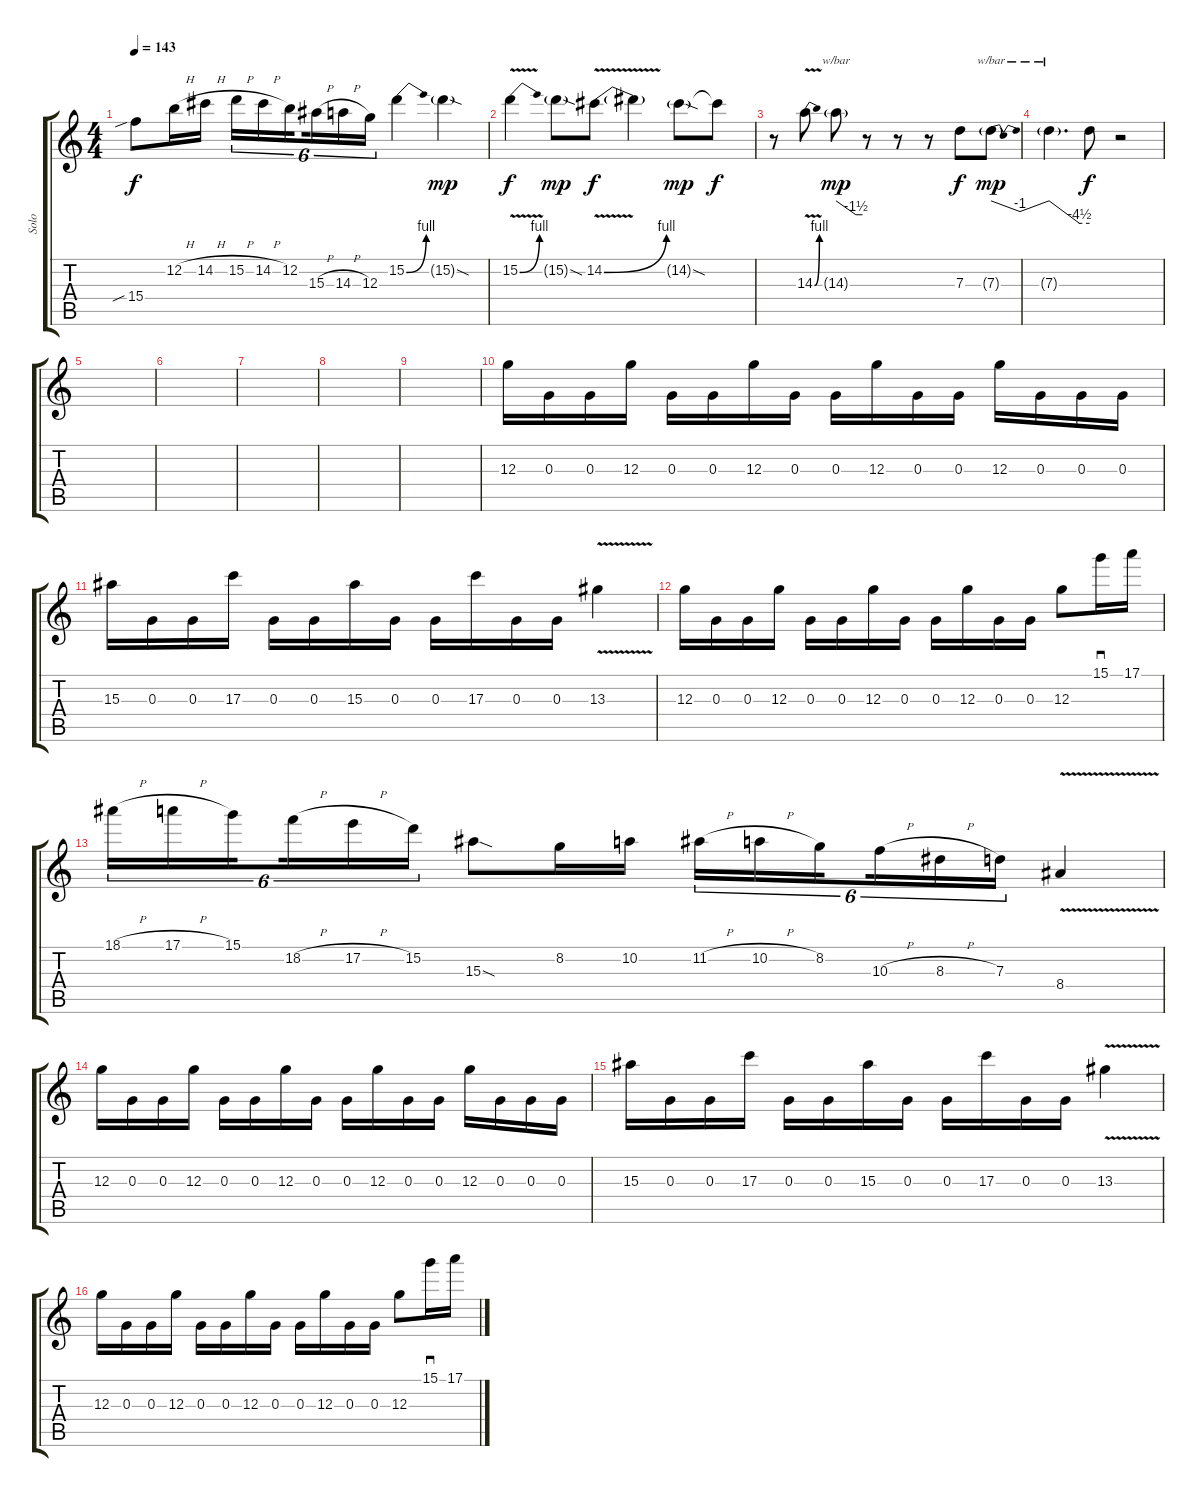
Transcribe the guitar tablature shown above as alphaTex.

\track ("Solo" "Solo") {instrument distortionguitar}
\staff {score tabs}
\tuning (E4 B3 G3 D3 A2 E2) {hide}
\ts (4 4)
\tempo 143
\clef g2
\ks c
15.4{sib}.8{dy f} 12.2{h}.16 14.2{h}.16 15.2{h}.16{tu (6 4)} 14.2{h}.16{tu (6 4)} 12.2.16{tu (6 4) beam splitsecondary} 15.3{h}.16{tu (6 4)} 14.3{h}.16{tu (6 4)} 12.3.16{tu (6 4)} 15.2{be (bend 0 0 60 4)}.4 15.2{sod g}.4{dy mp} |
15.2{be (bend 0 0 60 4) v}.4{dy f} 15.2{sod g}.8{dy mp} 14.2{be (bend 0 0 60 4) v}.8{dy f} 14.2{t}.4 14.2{sod g}.8{dy mp} 14.2{t}.8{dy f} |
r.8 14.3{be (bend 0 0 60 4) v}.8 14.3{g}.8{tbe (custom default 0 0 45 -6 60 -6) dy mp} r.8 r.8 r.8 7.3.8{dy f} 7.3{g}.8{tbe (dip default 0 0 30 -4 60 0) dy mp} |
7.3{g}.4{d tbe (custom default 0 0 45 -18 60 -18)} 7.3{t}.8{dy f} r.2 |
|
|
|
|
|
12.3.16 0.3.16 0.3.16 12.3.16 0.3.16 0.3.16 12.3.16 0.3.16 0.3.16 12.3.16 0.3.16 0.3.16 12.3.16 0.3.16 0.3.16 0.3.16 |
15.3.16 0.3.16 0.3.16 17.3.16 0.3.16 0.3.16 15.3.16 0.3.16 0.3.16 17.3.16 0.3.16 0.3.16 13.3{v}.4 |
12.3.16 0.3.16 0.3.16 12.3.16 0.3.16 0.3.16 12.3.16 0.3.16 0.3.16 12.3.16 0.3.16 0.3.16 12.3.8 15.1.16{sd} 17.1.16 |
18.1{h}.16{tu (6 4)} 17.1{h}.16{tu (6 4)} 15.1.16{tu (6 4) beam splitsecondary} 18.2{h}.16{tu (6 4)} 17.2{h}.16{tu (6 4)} 15.2.16{tu (6 4)} 15.3{sod}.8 8.2.16 10.2.16 11.2{h}.16{tu (6 4)} 10.2{h}.16{tu (6 4)} 8.2.16{tu (6 4) beam splitsecondary} 10.3{h}.16{tu (6 4)} 8.3{h}.16{tu (6 4)} 7.3.16{tu (6 4)} 8.4{v}.4 |
12.3.16 0.3.16 0.3.16 12.3.16 0.3.16 0.3.16 12.3.16 0.3.16 0.3.16 12.3.16 0.3.16 0.3.16 12.3.16 0.3.16 0.3.16 0.3.16 |
15.3.16 0.3.16 0.3.16 17.3.16 0.3.16 0.3.16 15.3.16 0.3.16 0.3.16 17.3.16 0.3.16 0.3.16 13.3{v}.4 |
12.3.16 0.3.16 0.3.16 12.3.16 0.3.16 0.3.16 12.3.16 0.3.16 0.3.16 12.3.16 0.3.16 0.3.16 12.3.8 15.1.16{sd} 17.1.16
